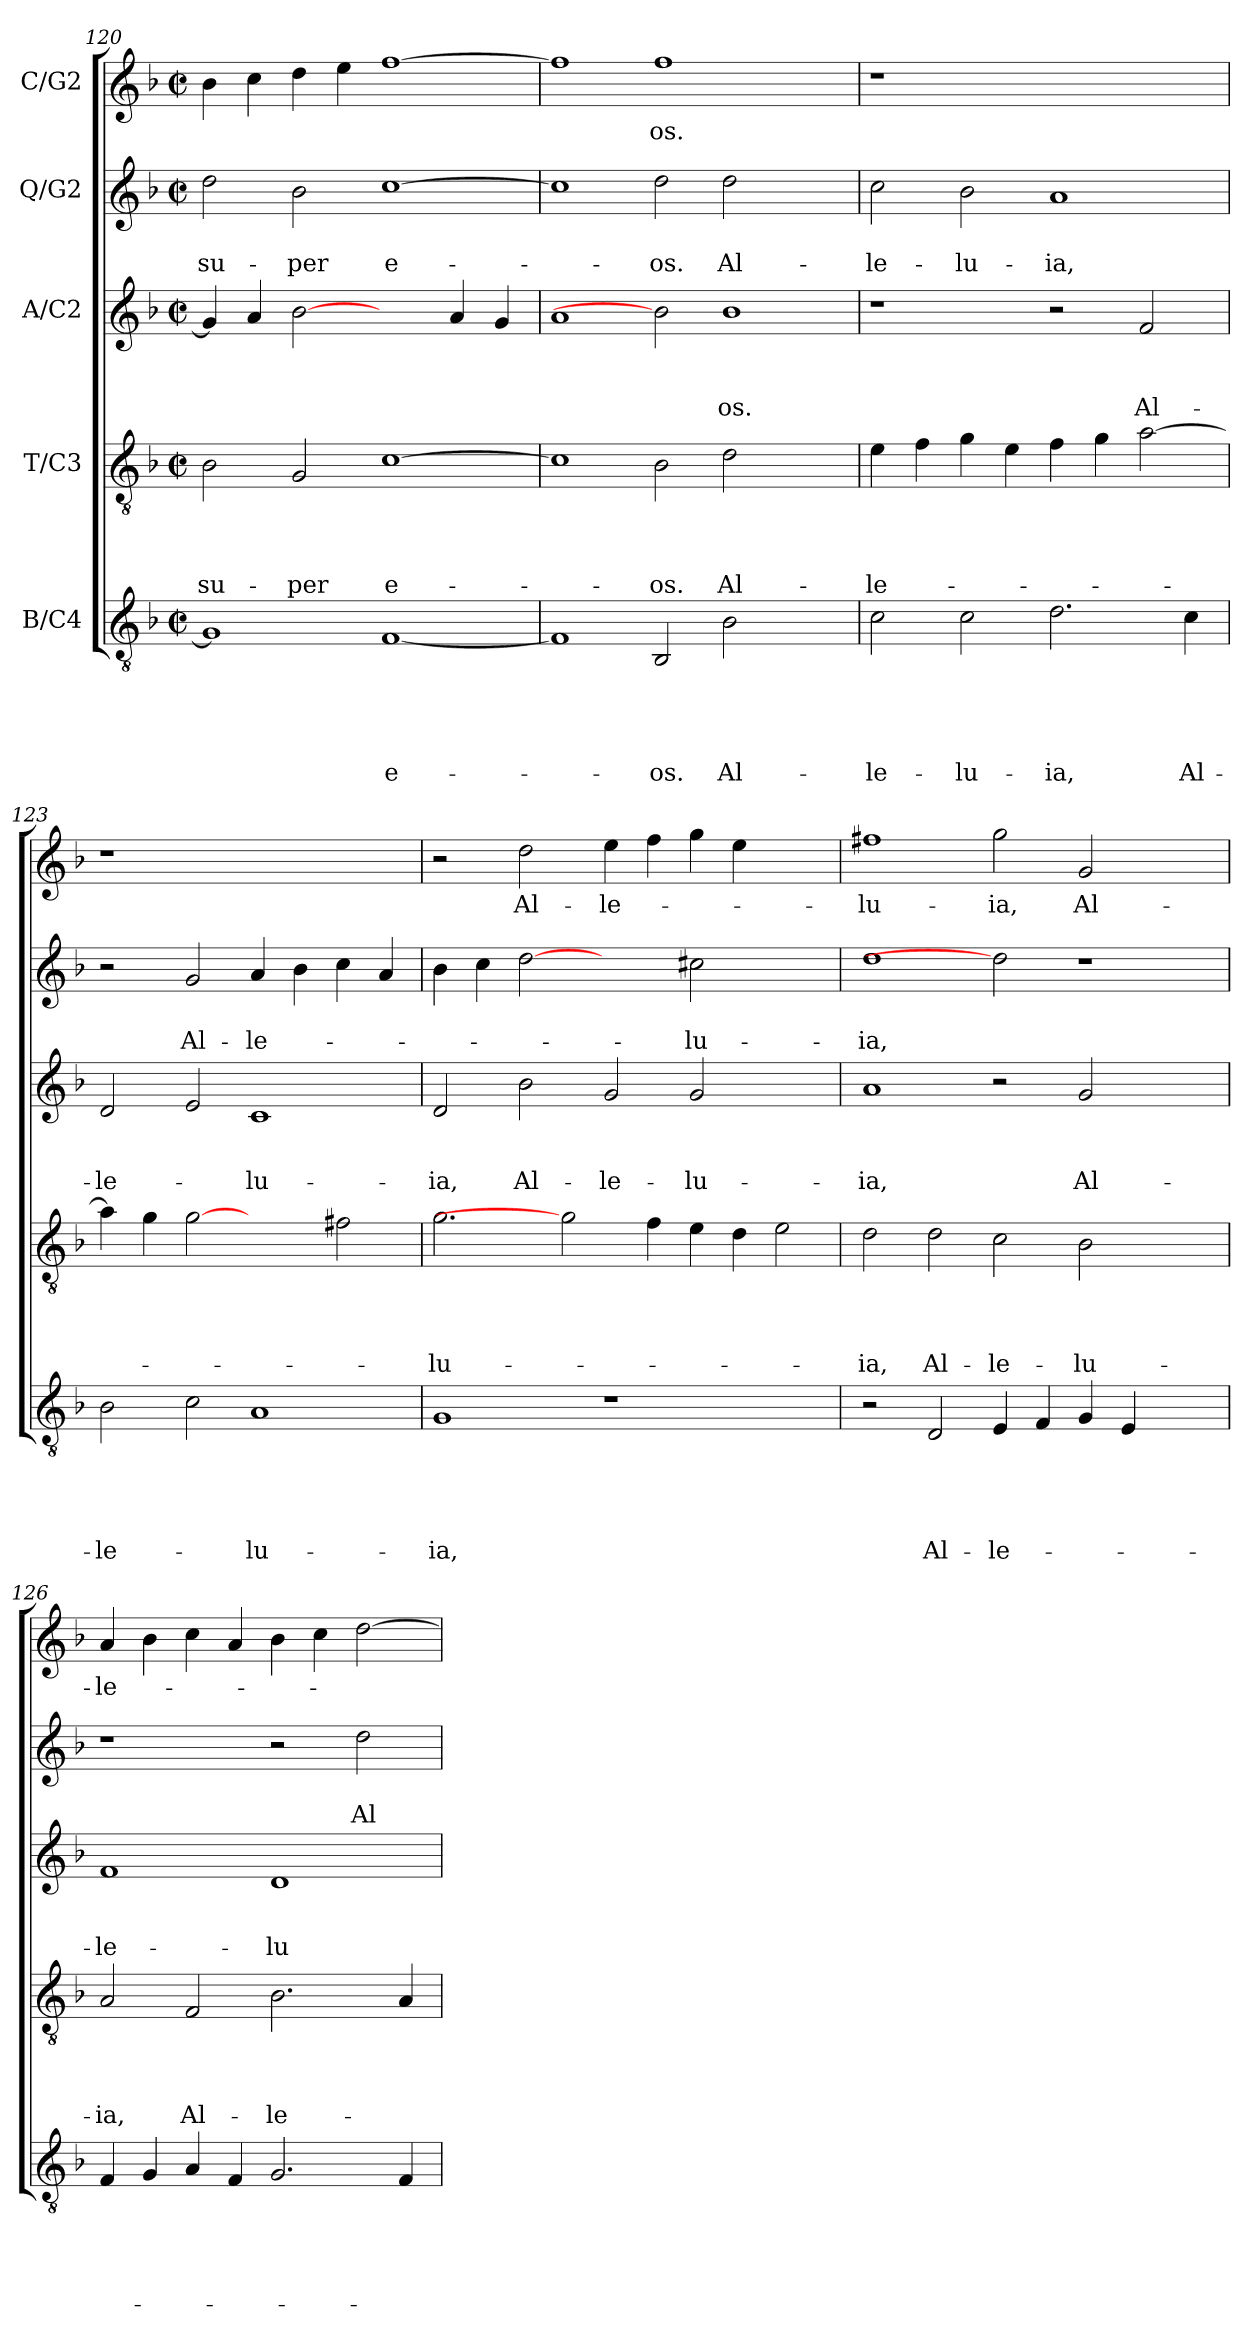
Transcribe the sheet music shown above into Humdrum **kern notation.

**kern	**text	**text	**text	**text	**text	**kern	**text	**text	**text	**text	**kern	**text	**text	**text	**kern	**text	**text	**kern	**text
*part5	*part5	*part5	*part5	*part5	*part5	*part4	*part4	*part4	*part4	*part4	*part3	*part3	*part3	*part3	*part2	*part2	*part2	*part1	*part1
*staff5	*staff5	*staff5	*staff5	*staff5	*staff5	*staff4	*staff4	*staff4	*staff4	*staff4	*staff3	*staff3	*staff3	*staff3	*staff2	*staff2	*staff2	*staff1	*staff1
*I"B/C4	*	*	*	*	*	*I"T/C3	*	*	*	*	*I"A/C2	*	*	*	*I"Q/G2	*	*	*I"C/G2	*
*clefGv2	*	*	*	*	*	*clefGv2	*	*	*	*	*clefG2	*	*	*	*clefG2	*	*	*clefG2	*
*k[b-]	*	*	*	*	*	*k[b-]	*	*	*	*	*k[b-]	*	*	*	*k[b-]	*	*	*k[b-]	*
*F:	*	*	*	*	*	*F:	*	*	*	*	*F:	*	*	*	*F:	*	*	*F:	*
*M2/2	*	*	*	*	*	*M2/2	*	*	*	*	*M2/2	*	*	*	*M2/2	*	*	*M2/2	*
*met(c|)	*	*	*	*	*	*met(c|)	*	*	*	*	*met(c|)	*	*	*	*met(c|)	*	*	*met(c|)	*
=120	=120	=120	=120	=120	=120	=120	=120	=120	=120	=120	=120	=120	=120	=120	=120	=120	=120	=120	=120
!	!	!	!	!	!	!	!	!	!	!LO:LY:b	!	!	!	!	!	!	!LO:LY:b	!	!
1G]	.	.	.	.	.	2B-\	.	.	.	su-	4g/]	.	.	.	2dd\	.	su-	4b-\	.
.	.	.	.	.	.	.	.	.	.	.	4a/	.	.	.	.	.	.	4cc\	.
!	!	!	!	!	!	!	!	!	!	!LO:LY:b	!	!	!	!	!	!	!LO:LY:b	!	!
.	.	.	.	.	.	2G/	.	.	.	-per	[2b-	.	.	.	2b-\	.	-per	4dd\	.
.	.	.	.	.	.	.	.	.	.	.	.	.	.	.	.	.	.	4ee\	.
!	!	!	!	!	!LO:LY:b	!	!	!	!	!LO:LY:b	!	!	!	!	!	!	!LO:LY:b	!	!
[1F	.	.	.	.	e-	[1c	.	.	.	e-	2ryy	.	.	.	[1cc	.	e-	[1ff	.
.	.	.	.	.	.	.	.	.	.	.	4a/	.	.	.	.	.	.	.	.
.	.	.	.	.	.	.	.	.	.	.	4g/	.	.	.	.	.	.	.	.
=121	=121	=121	=121	=121	=121	=121	=121	=121	=121	=121	=121	=121	=121	=121	=121	=121	=121	=121	=121
1F]	.	.	.	.	.	1c]	.	.	.	.	1a	.	.	.	1cc]	.	.	1ff]	.
!	!	!	!	!	!LO:LY:b	!	!	!	!	!LO:LY:b	!	!	!	!	!	!	!LO:LY:b	!	!LO:LY:b
2BB-/	.	.	.	.	-os.	2B-\	.	.	.	-os.	2b-]	.	.	.	2dd\	.	-os.	1ff	-os.
!	!	!	!	!	!LO:LY:b	!	!	!	!	!LO:LY:b	!	!	!	!LO:LY:b	!	!	!LO:LY:b	!	!
2B-\	.	.	.	.	Al-	2d\	.	.	.	Al-	1b-	.	.	-os.	2dd\	.	Al-	.	.
2ryy	.	.	.	.	.	2ryy	.	.	.	.	.	.	.	.	2ryy	.	.	2ryy	.
=122	=122	=122	=122	=122	=122	=122	=122	=122	=122	=122	=122	=122	=122	=122	=122	=122	=122	=122	=122
!	!	!	!	!	!LO:LY:b	!	!	!	!	!LO:LY:b	!	!	!	!	!	!	!LO:LY:b	!	!
2c\	.	.	.	.	-le-	4e\	.	.	.	-le-	1r	.	.	.	2cc\	.	-le-	1r	.
.	.	.	.	.	.	4f\	.	.	.	.	.	.	.	.	.	.	.	.	.
!	!	!	!	!	!LO:LY:b	!	!	!	!	!	!	!	!	!	!	!	!LO:LY:b	!	!
2c\	.	.	.	.	-lu-	4g\	.	.	.	.	.	.	.	.	2b-\	.	-lu-	.	.
.	.	.	.	.	.	4e\	.	.	.	.	.	.	.	.	.	.	.	.	.
!	!	!	!	!	!LO:LY:b	!	!	!	!	!	!	!	!	!	!	!	!LO:LY:b	!	!
2.d\	.	.	.	.	-ia,	4f\	.	.	.	.	2r	.	.	.	1a	.	-ia,	1ryy	.
.	.	.	.	.	.	4g\	.	.	.	.	.	.	.	.	.	.	.	.	.
!	!	!	!	!	!	!	!	!	!	!	!	!	!	!LO:LY:b	!	!	!	!	!
.	.	.	.	.	.	[2a\	.	.	.	.	2f/	.	.	Al-	.	.	.	.	.
!	!	!	!	!	!LO:LY:b	!	!	!	!	!	!	!	!	!	!	!	!	!	!
4c\	.	.	.	.	Al-	.	.	.	.	.	.	.	.	.	.	.	.	.	.
!!LO:LB:g=z
=123	=123	=123	=123	=123	=123	=123	=123	=123	=123	=123	=123	=123	=123	=123	=123	=123	=123	=123	=123
!	!	!	!	!	!LO:LY:b	!	!	!	!	!	!	!	!	!LO:LY:b	!	!	!	!	!
2B-\	.	.	.	.	-le-	4a\]	.	.	.	.	2d/	.	.	-le-	2r	.	.	1r	.
.	.	.	.	.	.	4g\	.	.	.	.	.	.	.	.	.	.	.	.	.
!	!	!	!	!	!	!	!	!	!	!	!	!	!	!	!	!	!LO:LY:b	!	!
2c\	.	.	.	.	.	[2g	.	.	.	.	2e/	.	.	.	2g/	.	Al-	.	.
!	!	!	!	!	!LO:LY:b	!	!	!	!	!	!	!	!	!LO:LY:b	!	!	!LO:LY:b	!	!
1A	.	.	.	.	-lu-	2ryy	.	.	.	.	1c	.	.	-lu-	4a/	.	-le-	1ryy	.
.	.	.	.	.	.	.	.	.	.	.	.	.	.	.	4b-\	.	.	.	.
.	.	.	.	.	.	2f#X\	.	.	.	.	.	.	.	.	4cc\	.	.	.	.
.	.	.	.	.	.	.	.	.	.	.	.	.	.	.	4a/	.	.	.	.
=124	=124	=124	=124	=124	=124	=124	=124	=124	=124	=124	=124	=124	=124	=124	=124	=124	=124	=124	=124
!	!	!	!	!	!LO:LY:b	!	!	!	!	!LO:LY:b	!	!	!	!LO:LY:b	!	!	!	!	!
1G	.	.	.	.	-ia,	2.g\	.	.	.	-lu-	2d/	.	.	-ia,	4b-\	.	.	2r	.
.	.	.	.	.	.	.	.	.	.	.	.	.	.	.	4cc\	.	.	.	.
!	!	!	!	!	!	!	!	!	!	!	!	!	!	!LO:LY:b	!	!	!	!	!LO:LY:b
.	.	.	.	.	.	.	.	.	.	.	2b-\	.	.	Al-	[2dd	.	.	2dd\	Al-
.	.	.	.	.	.	2g]	.	.	.	.	.	.	.	.	.	.	.	.	.
!	!	!	!	!	!	!	!	!	!	!	!	!	!	!LO:LY:b	!	!	!	!	!LO:LY:b
1r	.	.	.	.	.	.	.	.	.	.	2g/	.	.	-le-	2ryy	.	.	4ee\	-le-
.	.	.	.	.	.	4f\	.	.	.	.	.	.	.	.	.	.	.	4ff\	.
!	!	!	!	!	!	!	!	!	!	!	!	!	!	!LO:LY:b	!	!	!LO:LY:b	!	!
.	.	.	.	.	.	4e\	.	.	.	.	2g/	.	.	-lu-	2cc#X\	.	-lu-	4gg\	.
.	.	.	.	.	.	4d\	.	.	.	.	.	.	.	.	.	.	.	4ee\	.
2ryy	.	.	.	.	.	2e\	.	.	.	.	2ryy	.	.	.	2ryy	.	.	2ryy	.
=125	=125	=125	=125	=125	=125	=125	=125	=125	=125	=125	=125	=125	=125	=125	=125	=125	=125	=125	=125
!	!	!	!	!	!	!	!	!	!	!LO:LY:b	!	!	!	!LO:LY:b	!	!	!LO:LY:b	!	!LO:LY:b
2r	.	.	.	.	.	2d\	.	.	.	-ia,	1a	.	.	-ia,	1dd	.	-ia,	1ff#X	-lu-
!	!	!	!	!	!LO:LY:b	!	!	!	!	!LO:LY:b	!	!	!	!	!	!	!	!	!
2D/	.	.	.	.	Al-	2d\	.	.	.	Al-	.	.	.	.	.	.	.	.	.
!	!	!	!	!	!LO:LY:b	!	!	!	!	!LO:LY:b	!	!	!	!	!	!	!	!	!LO:LY:b
4E/	.	.	.	.	-le-	2c\	.	.	.	-le-	2r	.	.	.	2dd]	.	.	2gg\	-ia,
4F/	.	.	.	.	.	.	.	.	.	.	.	.	.	.	.	.	.	.	.
!	!	!	!	!	!	!	!	!	!	!LO:LY:b	!	!	!	!LO:LY:b	!	!	!	!	!LO:LY:b
4G/	.	.	.	.	.	2B-\	.	.	.	-lu-	2g/	.	.	Al-	1r	.	.	2g/	Al-
4E/	.	.	.	.	.	.	.	.	.	.	.	.	.	.	.	.	.	.	.
2ryy	.	.	.	.	.	2ryy	.	.	.	.	2ryy	.	.	.	.	.	.	2ryy	.
=126	=126	=126	=126	=126	=126	=126	=126	=126	=126	=126	=126	=126	=126	=126	=126	=126	=126	=126	=126
!	!	!	!	!	!	!	!	!	!	!LO:LY:b	!	!	!	!LO:LY:b	!	!	!	!	!LO:LY:b
4F/	.	.	.	.	.	2A/	.	.	.	-ia,	1f	.	.	-le-	1r	.	.	4a/	-le-
4G/	.	.	.	.	.	.	.	.	.	.	.	.	.	.	.	.	.	4b-\	.
!	!	!	!	!	!	!	!	!	!	!LO:LY:b	!	!	!	!	!	!	!	!	!
4A/	.	.	.	.	.	2F/	.	.	.	Al-	.	.	.	.	.	.	.	4cc\	.
4F/	.	.	.	.	.	.	.	.	.	.	.	.	.	.	.	.	.	4a/	.
!	!	!	!	!	!	!	!	!	!	!LO:LY:b	!	!	!	!LO:LY:b	!	!	!	!	!
2.G/	.	.	.	.	.	2.B-\	.	.	.	-le-	1d	.	.	-lu-	2r	.	.	4b-\	.
.	.	.	.	.	.	.	.	.	.	.	.	.	.	.	.	.	.	4cc\	.
!	!	!	!	!	!	!	!	!	!	!	!	!	!	!	!	!	!LO:LY:b	!	!
.	.	.	.	.	.	.	.	.	.	.	.	.	.	.	2dd\	.	Al-	[2dd\	.
4F/	.	.	.	.	.	4A/	.	.	.	.	.	.	.	.	.	.	.	.	.
=	=	=	=	=	=	=	=	=	=	=	=	=	=	=	=	=	=	=	=
*-	*-	*-	*-	*-	*-	*-	*-	*-	*-	*-	*-	*-	*-	*-	*-	*-	*-	*-	*-
